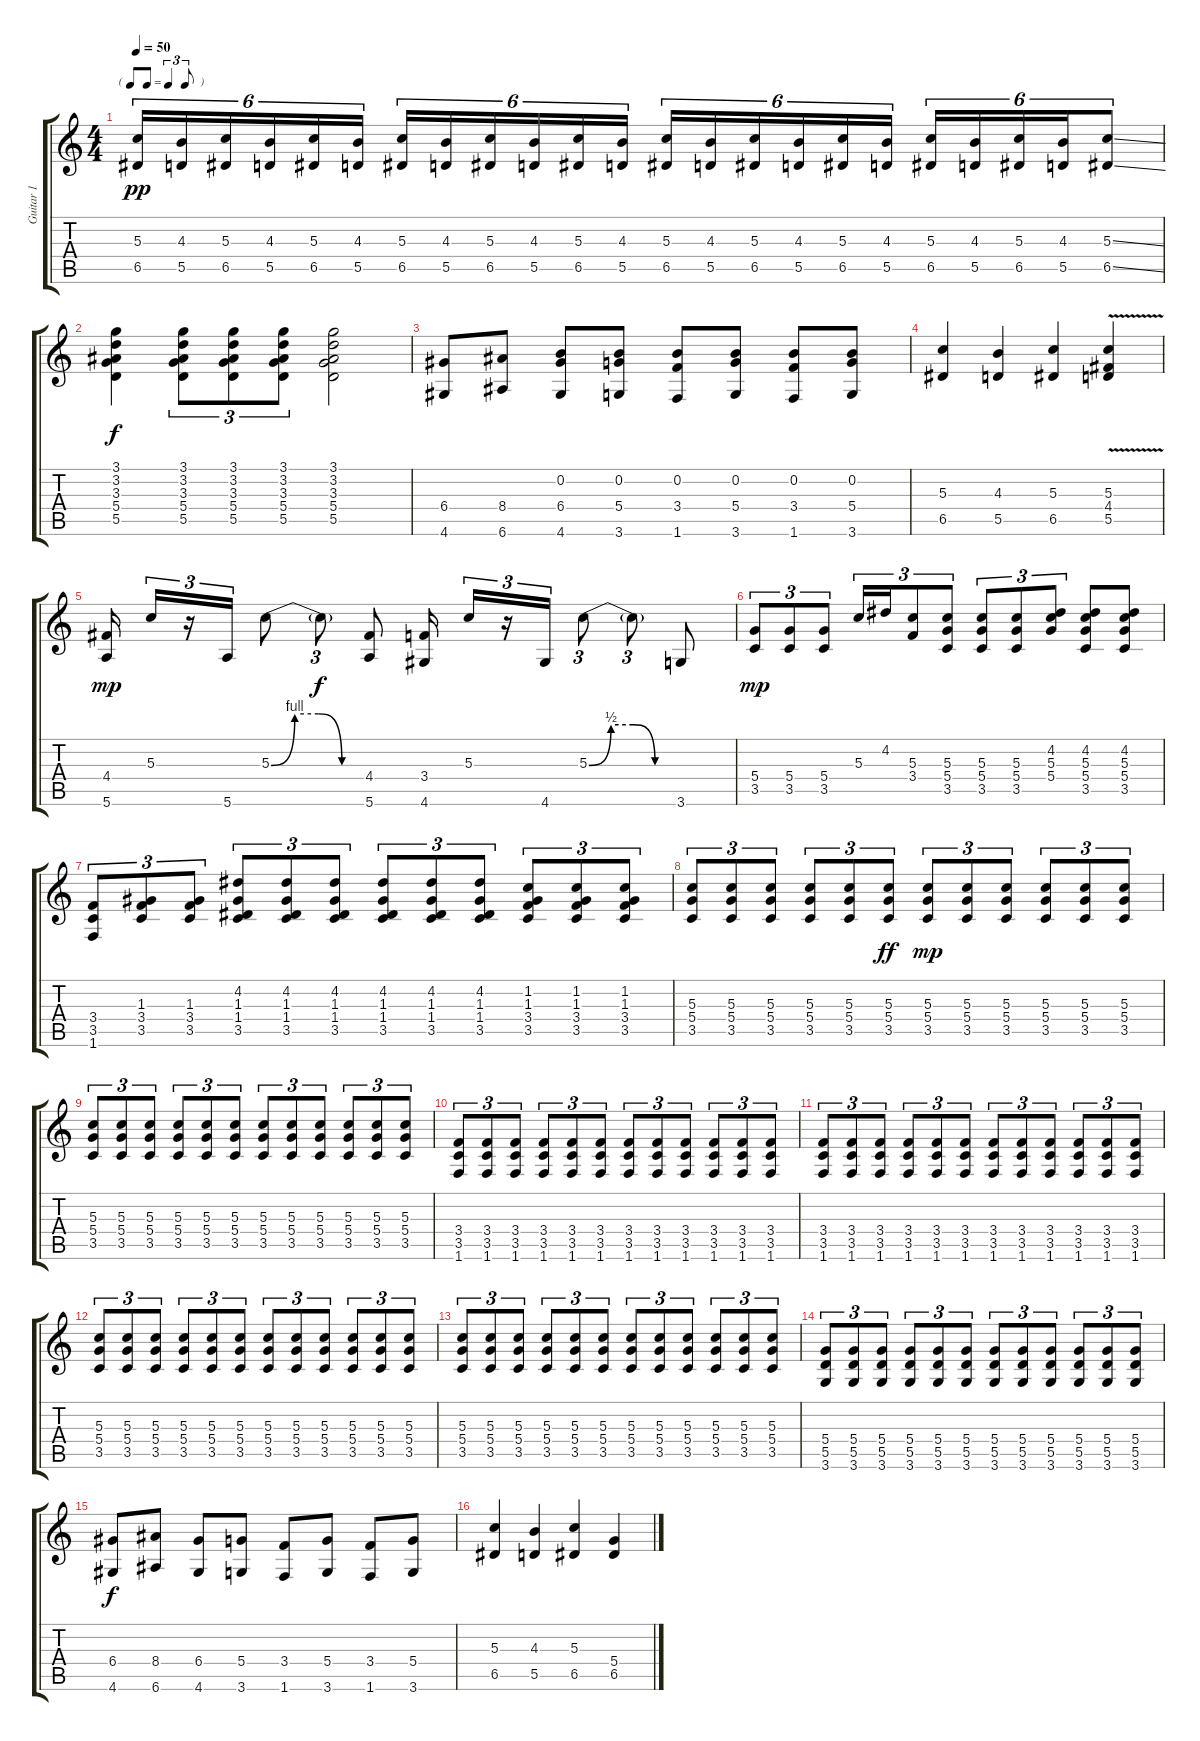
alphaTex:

\track ("Guitar 1" "Guitar 1") {instrument electricguitarjazz}
\staff {score tabs}
\tuning (E4 B3 G3 D3 A2 E2) {hide}
\ts (4 4)
\tf triplet8th
\tempo 50
\clef g2
\ks c
(5.3 6.5).16{tu (6 4) dy pp} (4.3 5.5).16{tu (6 4)} (5.3 6.5).16{tu (6 4)} (4.3 5.5).16{tu (6 4)} (5.3 6.5).16{tu (6 4)} (4.3 5.5).16{tu (6 4)} (5.3 6.5).16{tu (6 4)} (4.3 5.5).16{tu (6 4)} (5.3 6.5).16{tu (6 4)} (4.3 5.5).16{tu (6 4)} (5.3 6.5).16{tu (6 4)} (4.3 5.5).16{tu (6 4)} (5.3 6.5).16{tu (6 4)} (4.3 5.5).16{tu (6 4)} (5.3 6.5).16{tu (6 4)} (4.3 5.5).16{tu (6 4)} (5.3 6.5).16{tu (6 4)} (4.3 5.5).16{tu (6 4)} (5.3 6.5).16{tu (6 4)} (4.3 5.5).16{tu (6 4)} (5.3 6.5).16{tu (6 4)} (4.3 5.5).16{tu (6 4)} (5.3{ss} 6.5{ss}).8{tu (6 4)} |
(3.1 3.2 3.3 5.4 5.5).4{dy f} (3.1 3.2 3.3 5.4 5.5).8{tu (3 2)} (3.1 3.2 3.3 5.4 5.5).8{tu (3 2)} (3.1 3.2 3.3 5.4 5.5).8{tu (3 2)} (3.1 3.2 3.3 5.4 5.5).2 |
(6.4 4.6).8 (8.4 6.6).8 (0.2 6.4 4.6).8 (0.2 5.4 3.6).8 (0.2 3.4 1.6).8 (0.2 5.4 3.6).8 (0.2 3.4 1.6).8 (0.2 5.4 3.6).8 |
(5.3 6.5).4 (4.3 5.5).4 (5.3 6.5).4 (5.3{v} 4.4{v} 5.5{v}).4 |
(4.4 5.6).16{dy mp} 5.3.16{tu (3 2)} r.16{tu (3 2)} 5.6.16{tu (3 2)} 5.3{be (custom 0 0 15 4 30 4 45 0 60 0)}.8 5.3{t}.8{tu (3 2) dy f} (4.4 5.6).8 (3.4 4.6).16 5.3.16{tu (3 2)} r.16{tu (3 2)} 4.6.16{tu (3 2)} 5.3{be (custom 0 0 15 2 30 2 45 0 60 0)}.8{tu (3 2)} 5.3{t}.8{tu (3 2)} 3.6.8 |
(5.4 3.5).8{tu (3 2) dy mp volume 10 instrument electricguitarjazz} (5.4 3.5).8{tu (3 2)} (5.4 3.5).8{tu (3 2)} 5.3.16{tu (3 2)} 4.2.16{tu (3 2)} (5.3 3.4).8{tu (3 2)} (5.3 5.4 3.5).8{tu (3 2)} (5.3 5.4 3.5).8{tu (3 2)} (5.3 5.4 3.5).8{tu (3 2)} (4.2 5.3 5.4).8{tu (3 2)} (4.2 5.3 5.4 3.5).8 (4.2 5.3 5.4 3.5).8 |
(3.4 3.5 1.6).8{tu (3 2)} (1.3 3.4 3.5).8{tu (3 2)} (1.3 3.4 3.5).8{tu (3 2)} (4.2 1.3 1.4 3.5).8{tu (3 2)} (4.2 1.3 1.4 3.5).8{tu (3 2)} (4.2 1.3 1.4 3.5).8{tu (3 2)} (4.2 1.3 1.4 3.5).8{tu (3 2)} (4.2 1.3 1.4 3.5).8{tu (3 2)} (4.2 1.3 1.4 3.5).8{tu (3 2)} (1.2 1.3 3.4 3.5).8{tu (3 2)} (1.2 1.3 3.4 3.5).8{tu (3 2)} (1.2 1.3 3.4 3.5).8{tu (3 2)} |
(5.3 5.4 3.5).8{tu (3 2)} (5.3 5.4 3.5).8{tu (3 2)} (5.3 5.4 3.5).8{tu (3 2)} (5.3 5.4 3.5).8{tu (3 2)} (5.3 5.4 3.5).8{tu (3 2)} (5.3 5.4 3.5).8{tu (3 2) dy ff} (5.3 5.4 3.5).8{tu (3 2) dy mp} (5.3 5.4 3.5).8{tu (3 2)} (5.3 5.4 3.5).8{tu (3 2)} (5.3 5.4 3.5).8{tu (3 2)} (5.3 5.4 3.5).8{tu (3 2)} (5.3 5.4 3.5).8{tu (3 2)} |
(5.3 5.4 3.5).8{tu (3 2)} (5.3 5.4 3.5).8{tu (3 2)} (5.3 5.4 3.5).8{tu (3 2)} (5.3 5.4 3.5).8{tu (3 2)} (5.3 5.4 3.5).8{tu (3 2)} (5.3 5.4 3.5).8{tu (3 2)} (5.3 5.4 3.5).8{tu (3 2)} (5.3 5.4 3.5).8{tu (3 2)} (5.3 5.4 3.5).8{tu (3 2)} (5.3 5.4 3.5).8{tu (3 2)} (5.3 5.4 3.5).8{tu (3 2)} (5.3 5.4 3.5).8{tu (3 2)} |
(3.4 3.5 1.6).8{tu (3 2)} (3.4 3.5 1.6).8{tu (3 2)} (3.4 3.5 1.6).8{tu (3 2)} (3.4 3.5 1.6).8{tu (3 2)} (3.4 3.5 1.6).8{tu (3 2)} (3.4 3.5 1.6).8{tu (3 2)} (3.4 3.5 1.6).8{tu (3 2)} (3.4 3.5 1.6).8{tu (3 2)} (3.4 3.5 1.6).8{tu (3 2)} (3.4 3.5 1.6).8{tu (3 2)} (3.4 3.5 1.6).8{tu (3 2)} (3.4 3.5 1.6).8{tu (3 2)} |
(3.4 3.5 1.6).8{tu (3 2)} (3.4 3.5 1.6).8{tu (3 2)} (3.4 3.5 1.6).8{tu (3 2)} (3.4 3.5 1.6).8{tu (3 2)} (3.4 3.5 1.6).8{tu (3 2)} (3.4 3.5 1.6).8{tu (3 2)} (3.4 3.5 1.6).8{tu (3 2)} (3.4 3.5 1.6).8{tu (3 2)} (3.4 3.5 1.6).8{tu (3 2)} (3.4 3.5 1.6).8{tu (3 2)} (3.4 3.5 1.6).8{tu (3 2)} (3.4 3.5 1.6).8{tu (3 2)} |
(5.3 5.4 3.5).8{tu (3 2)} (5.3 5.4 3.5).8{tu (3 2)} (5.3 5.4 3.5).8{tu (3 2)} (5.3 5.4 3.5).8{tu (3 2)} (5.3 5.4 3.5).8{tu (3 2)} (5.3 5.4 3.5).8{tu (3 2)} (5.3 5.4 3.5).8{tu (3 2)} (5.3 5.4 3.5).8{tu (3 2)} (5.3 5.4 3.5).8{tu (3 2)} (5.3 5.4 3.5).8{tu (3 2)} (5.3 5.4 3.5).8{tu (3 2)} (5.3 5.4 3.5).8{tu (3 2)} |
(5.3 5.4 3.5).8{tu (3 2)} (5.3 5.4 3.5).8{tu (3 2)} (5.3 5.4 3.5).8{tu (3 2)} (5.3 5.4 3.5).8{tu (3 2)} (5.3 5.4 3.5).8{tu (3 2)} (5.3 5.4 3.5).8{tu (3 2)} (5.3 5.4 3.5).8{tu (3 2)} (5.3 5.4 3.5).8{tu (3 2)} (5.3 5.4 3.5).8{tu (3 2)} (5.3 5.4 3.5).8{tu (3 2)} (5.3 5.4 3.5).8{tu (3 2)} (5.3 5.4 3.5).8{tu (3 2)} |
(5.4 5.5 3.6).8{tu (3 2)} (5.4 5.5 3.6).8{tu (3 2)} (5.4 5.5 3.6).8{tu (3 2)} (5.4 5.5 3.6).8{tu (3 2)} (5.4 5.5 3.6).8{tu (3 2)} (5.4 5.5 3.6).8{tu (3 2)} (5.4 5.5 3.6).8{tu (3 2)} (5.4 5.5 3.6).8{tu (3 2)} (5.4 5.5 3.6).8{tu (3 2)} (5.4 5.5 3.6).8{tu (3 2)} (5.4 5.5 3.6).8{tu (3 2)} (5.4 5.5 3.6).8{tu (3 2)} |
(6.4 4.6).8{dy f} (8.4 6.6).8 (6.4 4.6).8 (5.4 3.6).8 (3.4 1.6).8 (5.4 3.6).8 (3.4 1.6).8 (5.4 3.6).8 |
(5.3 6.5).4 (4.3 5.5).4 (5.3 6.5).4 (5.4 6.5).4
